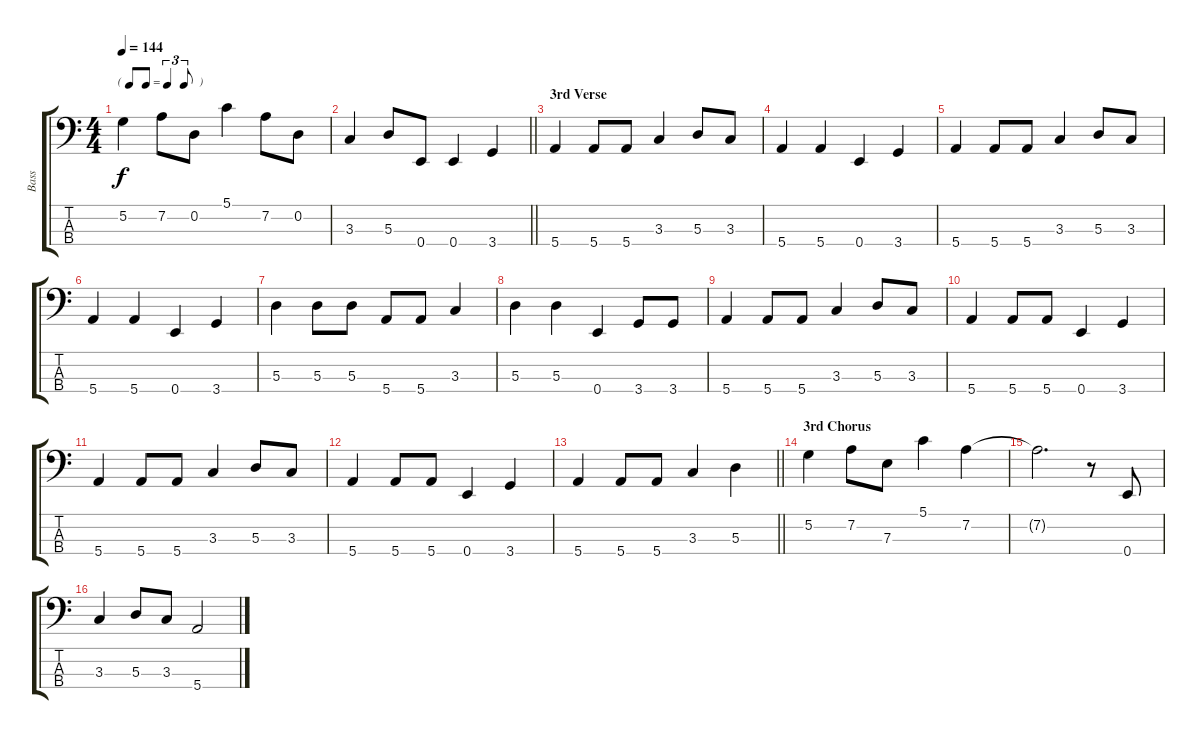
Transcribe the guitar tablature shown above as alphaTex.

\track ("Bass" "Bass") {instrument electricbassfinger}
\staff {score tabs}
\tuning (G2 D2 A1 E1) {hide}
\ts (4 4)
\tf triplet8th
\tempo 144
\clef f4
\ks c
5.2.4{dy f} 7.2.8 0.2.8 5.1.4 7.2.8 0.2.8 |
\barLineRight lightlight
3.3.4 5.3.8 0.4.8 0.4.4 3.4.4 |
\section ("" "3rd Verse")
5.4.4 5.4.8 5.4.8 3.3.4 5.3.8 3.3.8 |
5.4.4 5.4.4 0.4.4 3.4.4 |
5.4.4 5.4.8 5.4.8 3.3.4 5.3.8 3.3.8 |
5.4.4 5.4.4 0.4.4 3.4.4 |
5.3.4 5.3.8 5.3.8 5.4.8 5.4.8 3.3.4 |
5.3.4 5.3.4 0.4.4 3.4.8 3.4.8 |
5.4.4 5.4.8 5.4.8 3.3.4 5.3.8 3.3.8 |
5.4.4 5.4.8 5.4.8 0.4.4 3.4.4 |
5.4.4 5.4.8 5.4.8 3.3.4 5.3.8 3.3.8 |
5.4.4 5.4.8 5.4.8 0.4.4 3.4.4 |
\barLineRight lightlight
5.4.4 5.4.8 5.4.8 3.3.4 5.3.4 |
\section ("" "3rd Chorus")
5.2.4 7.2.8 7.3.8 5.1.4 7.2.4 |
7.2{t}.2{d} r.8 0.4.8 |
3.3.4 5.3.8 3.3.8 5.4.2
